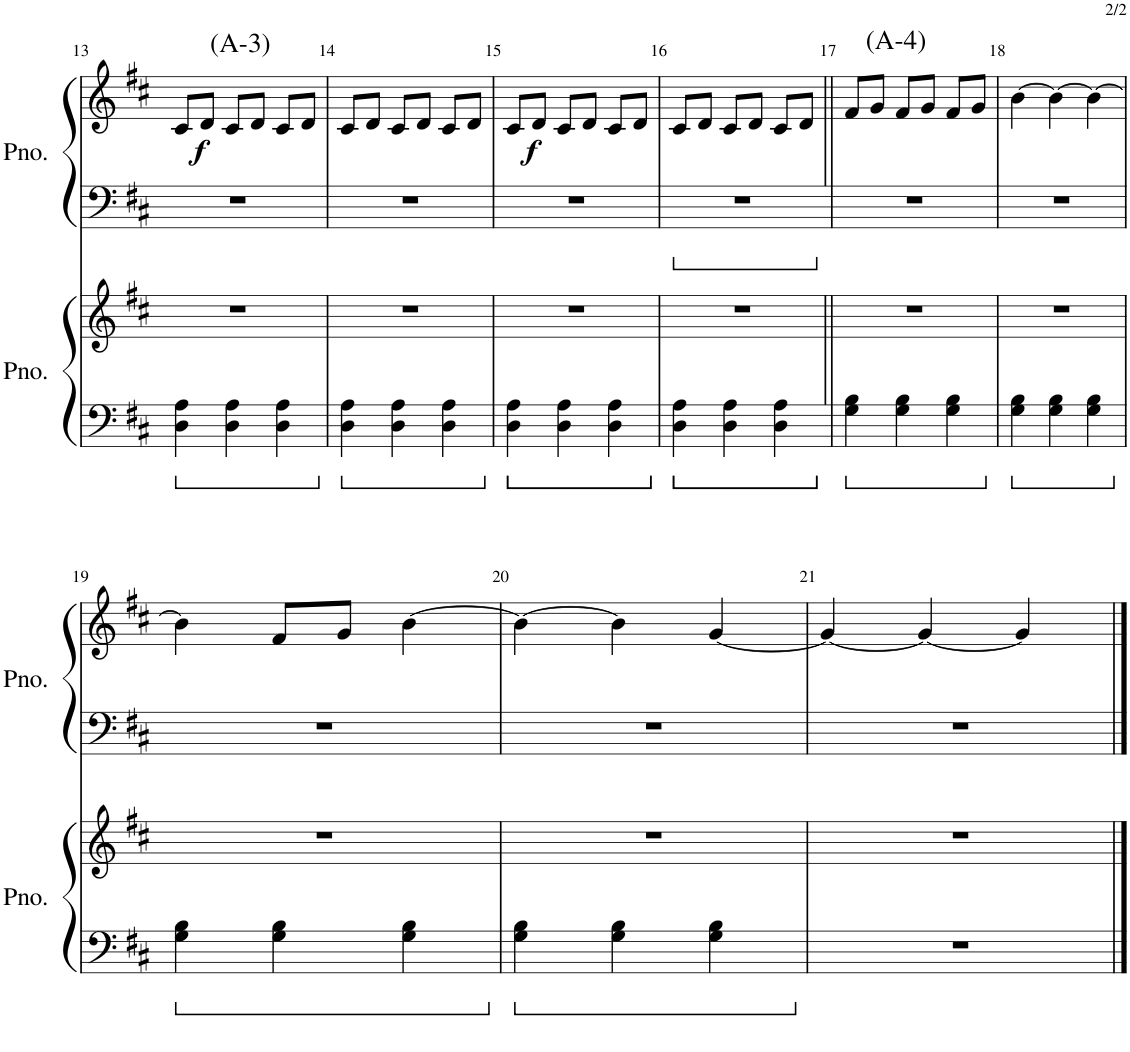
**kern	**kern	**kern	**kern	**dynam
*part2	*part2	*part1	*part1	*part1
*staff4	*staff3	*staff2	*staff1	*staff1/2
*I"ピアノ	*	*I"ピアノ	*	*
!!LO:PB:g=z
*clefF4	*clefG2	*clefF4	*clefG2	*
*k[f#c#]	*k[f#c#]	*k[f#c#]	*k[f#c#]	*
*M3/4	*M3/4	*M3/4	*M3/4	*
=13	=13	=13	=13	=13
!	!	!	!LO:TX:a:t=(A-3)	!
!	!	!	!	!LO:DY:b
4D\ 4A\	2.r	2.r	8c#/L	f
.	.	.	8d/J	.
4D\ 4A\	.	.	8c#/L	.
.	.	.	8d/J	.
4D\ 4A\	.	.	8c#/L	.
.	.	.	8d/J	.
=14	=14	=14	=14	=14
4D\ 4A\	2.r	2.r	8c#/L	.
.	.	.	8d/J	.
4D\ 4A\	.	.	8c#/L	.
.	.	.	8d/J	.
4D\ 4A\	.	.	8c#/L	.
.	.	.	8d/J	.
=15	=15	=15	=15	=15
!	!	!	!	!LO:DY:b
4D\ 4A\	2.r	2.r	8c#/L	f
.	.	.	8d/J	.
4D\ 4A\	.	.	8c#/L	.
.	.	.	8d/J	.
4D\ 4A\	.	.	8c#/L	.
.	.	.	8d/J	.
=16	=16	=16	=16	=16
4D\ 4A\	2.r	2.r	8c#/L	.
.	.	.	8d/J	.
4D\ 4A\	.	.	8c#/L	.
.	.	.	8d/J	.
4D\ 4A\	.	.	8c#/L	.
.	.	.	8d/J	.
=17||	=17||	=17||	=17||	=17||
!	!	!	!LO:TX:a:t=(A-4)	!
4G\ 4B\	2.r	2.r	8f#/L	.
.	.	.	8g/J	.
4G\ 4B\	.	.	8f#/L	.
.	.	.	8g/J	.
4G\ 4B\	.	.	8f#/L	.
.	.	.	8g/J	.
=18	=18	=18	=18	=18
4G\ 4B\	2.r	2.r	[4b\	.
4G\ 4B\	.	.	4b\_	.
4G\ 4B\	.	.	4b\_	.
!!LO:LB:g=z
=19	=19	=19	=19	=19
4G\ 4B\	2.r	2.r	4b\]	.
4G\ 4B\	.	.	8f#/L	.
.	.	.	8g/J	.
4G\ 4B\	.	.	[4b\	.
=20	=20	=20	=20	=20
4G\ 4B\	2.r	2.r	4b\_	.
4G\ 4B\	.	.	4b\]	.
4G\ 4B\	.	.	[4g/	.
=21	=21	=21	=21	=21
2.r	2.r	2.r	4g/_	.
.	.	.	4g/_	.
.	.	.	4g/]	.
==	==	==	==	==
*-	*-	*-	*-	*-
